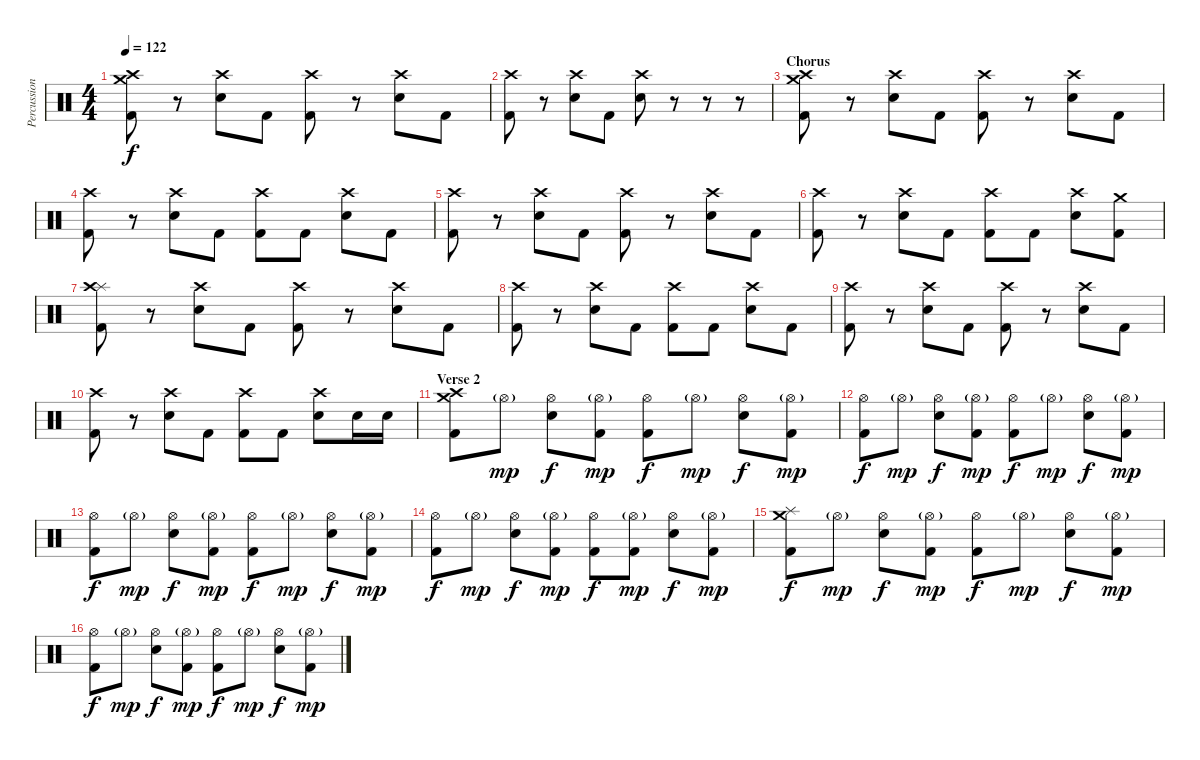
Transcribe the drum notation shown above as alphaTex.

\track ("Percussions" "Percussion") {instrument percussion}
\staff {score}
\articulation defaults
\ts (4 4)
\tempo 122
\clef neutral
\ks c
("Crash medium (hit)" "Crash high (hit)" "Kick (hit) 2").8{dy f} r.8 ("Crash high (hit)" "Electric Snare (hit)").8 "Kick (hit) 2".8 ("Crash high (hit)" "Kick (hit) 2").8 r.8 ("Crash high (hit)" "Electric Snare (hit)").8 "Kick (hit) 2".8 |
("Crash high (hit)" "Kick (hit) 2").8 r.8 ("Crash high (hit)" "Electric Snare (hit)").8 "Kick (hit) 2".8 ("Crash high (hit)" "Electric Snare (hit)").8 r.8 r.8 r.8 |
\section ("" "Chorus")
("Crash medium (hit)" "Crash high (hit)" "Kick (hit) 2").8 r.8 ("Crash high (hit)" "Electric Snare (hit)").8 "Kick (hit) 2".8 ("Crash high (hit)" "Kick (hit) 2").8 r.8 ("Crash high (hit)" "Electric Snare (hit)").8 "Kick (hit) 2".8 |
("Crash high (hit)" "Kick (hit) 2").8 r.8 ("Crash high (hit)" "Electric Snare (hit)").8 "Kick (hit) 2".8 ("Crash high (hit)" "Kick (hit) 2").8 "Kick (hit) 2".8 ("Crash high (hit)" "Electric Snare (hit)").8 "Kick (hit) 2".8 |
("Crash high (hit)" "Kick (hit) 2").8 r.8 ("Crash high (hit)" "Electric Snare (hit)").8 "Kick (hit) 2".8 ("Crash high (hit)" "Kick (hit) 2").8 r.8 ("Crash high (hit)" "Electric Snare (hit)").8 "Kick (hit) 2".8 |
("Crash high (hit)" "Kick (hit) 2").8 r.8 ("Crash high (hit)" "Electric Snare (hit)").8 "Kick (hit) 2".8 ("Crash high (hit)" "Kick (hit) 2").8 "Kick (hit) 2".8 ("Crash high (hit)" "Electric Snare (hit)").8 ("Crash medium (hit)" "Kick (hit) 2").8 |
("Splash (hit)" "Crash high (hit)" "Kick (hit) 2").8 r.8 ("Crash high (hit)" "Electric Snare (hit)").8 "Kick (hit) 2".8 ("Crash high (hit)" "Kick (hit) 2").8 r.8 ("Crash high (hit)" "Electric Snare (hit)").8 "Kick (hit) 2".8 |
("Crash high (hit)" "Kick (hit) 2").8 r.8 ("Crash high (hit)" "Electric Snare (hit)").8 "Kick (hit) 2".8 ("Crash high (hit)" "Kick (hit) 2").8 "Kick (hit) 2".8 ("Crash high (hit)" "Electric Snare (hit)").8 "Kick (hit) 2".8 |
("Crash high (hit)" "Kick (hit) 2").8 r.8 ("Crash high (hit)" "Electric Snare (hit)").8 "Kick (hit) 2".8 ("Crash high (hit)" "Kick (hit) 2").8 r.8 ("Crash high (hit)" "Electric Snare (hit)").8 "Kick (hit) 2".8 |
("Crash high (hit)" "Kick (hit) 2").8 r.8 ("Crash high (hit)" "Electric Snare (hit)").8 "Kick (hit) 2".8 ("Crash high (hit)" "Kick (hit) 2").8 "Kick (hit) 2".8 ("Crash high (hit)" "Electric Snare (hit)").8 "Electric Snare (hit)".16 "Electric Snare (hit)".16 |
\section ("" "Verse 2")
("Crash medium (hit)" "Crash high (hit)" "Kick (hit) 2").8 "Hi-Hat (open)"{g}.8{dy mp} ("Hi-Hat (open)" "Electric Snare (hit)").8{dy f} ("Hi-Hat (open)"{g} "Kick (hit) 2").8{dy mp} ("Hi-Hat (open)" "Kick (hit) 2").8{dy f} "Hi-Hat (open)"{g}.8{dy mp} ("Hi-Hat (open)" "Electric Snare (hit)").8{dy f} ("Hi-Hat (open)"{g} "Kick (hit) 2").8{dy mp} |
("Hi-Hat (open)" "Kick (hit) 2").8{dy f} "Hi-Hat (open)"{g}.8{dy mp} ("Hi-Hat (open)" "Electric Snare (hit)").8{dy f} ("Hi-Hat (open)"{g} "Kick (hit) 2").8{dy mp} ("Hi-Hat (open)" "Kick (hit) 2").8{dy f} "Hi-Hat (open)"{g}.8{dy mp} ("Hi-Hat (open)" "Electric Snare (hit)").8{dy f} ("Hi-Hat (open)"{g} "Kick (hit) 2").8{dy mp} |
("Hi-Hat (open)" "Kick (hit) 2").8{dy f} "Hi-Hat (open)"{g}.8{dy mp} ("Hi-Hat (open)" "Electric Snare (hit)").8{dy f} ("Hi-Hat (open)"{g} "Kick (hit) 2").8{dy mp} ("Hi-Hat (open)" "Kick (hit) 2").8{dy f} "Hi-Hat (open)"{g}.8{dy mp} ("Hi-Hat (open)" "Electric Snare (hit)").8{dy f} ("Hi-Hat (open)"{g} "Kick (hit) 2").8{dy mp} |
("Hi-Hat (open)" "Kick (hit) 2").8{dy f} "Hi-Hat (open)"{g}.8{dy mp} ("Hi-Hat (open)" "Electric Snare (hit)").8{dy f} ("Hi-Hat (open)"{g} "Kick (hit) 2").8{dy mp} ("Hi-Hat (open)" "Kick (hit) 2").8{dy f} ("Hi-Hat (open)"{g} "Kick (hit) 2").8{dy mp} ("Hi-Hat (open)" "Electric Snare (hit)").8{dy f} ("Hi-Hat (open)"{g} "Kick (hit) 2").8{dy mp} |
("Splash (hit)" "Crash medium (hit)" "Kick (hit) 2").8{dy f} "Hi-Hat (open)"{g}.8{dy mp} ("Hi-Hat (open)" "Electric Snare (hit)").8{dy f} ("Hi-Hat (open)"{g} "Kick (hit) 2").8{dy mp} ("Hi-Hat (open)" "Kick (hit) 2").8{dy f} "Hi-Hat (open)"{g}.8{dy mp} ("Hi-Hat (open)" "Electric Snare (hit)").8{dy f} ("Hi-Hat (open)"{g} "Kick (hit) 2").8{dy mp} |
("Hi-Hat (open)" "Kick (hit) 2").8{dy f} "Hi-Hat (open)"{g}.8{dy mp} ("Hi-Hat (open)" "Electric Snare (hit)").8{dy f} ("Hi-Hat (open)"{g} "Kick (hit) 2").8{dy mp} ("Hi-Hat (open)" "Kick (hit) 2").8{dy f} "Hi-Hat (open)"{g}.8{dy mp} ("Hi-Hat (open)" "Electric Snare (hit)").8{dy f} ("Hi-Hat (open)"{g} "Kick (hit) 2").8{dy mp}
